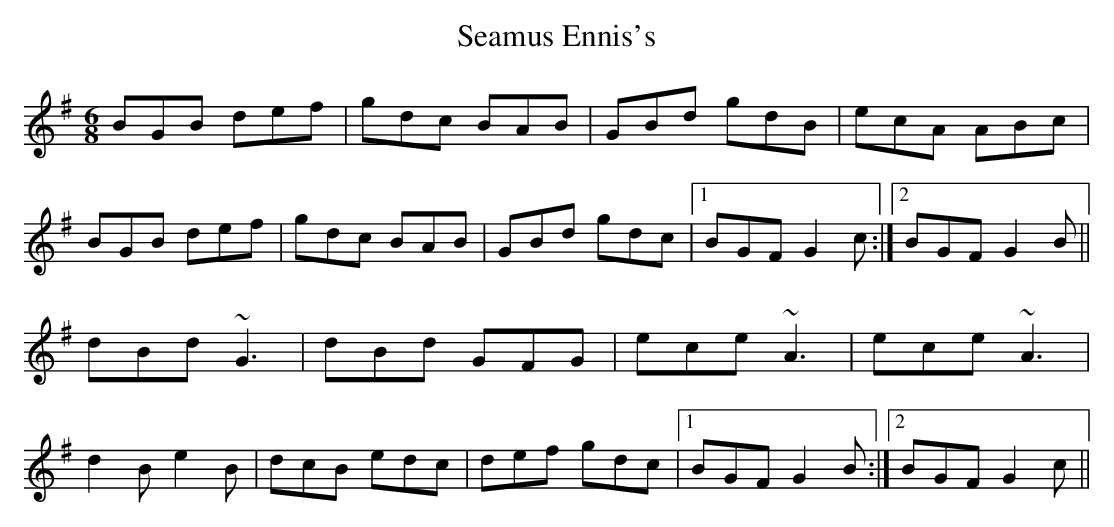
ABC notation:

X:1
T:Seamus Ennis's
M:6/8
L:1/8
K:G
BGB def|gdc BAB|GBd gdB|ecA ABc|!
BGB def|gdc BAB|GBd gdc|1 BGF G2c:|2 BGF G2B||!
dBd ~G3|dBd GFG|ece ~A3|ece ~A3|!
d2B e2B|dcB edc|def gdc|1 BGF G2B:|2 BGF G2c||!
